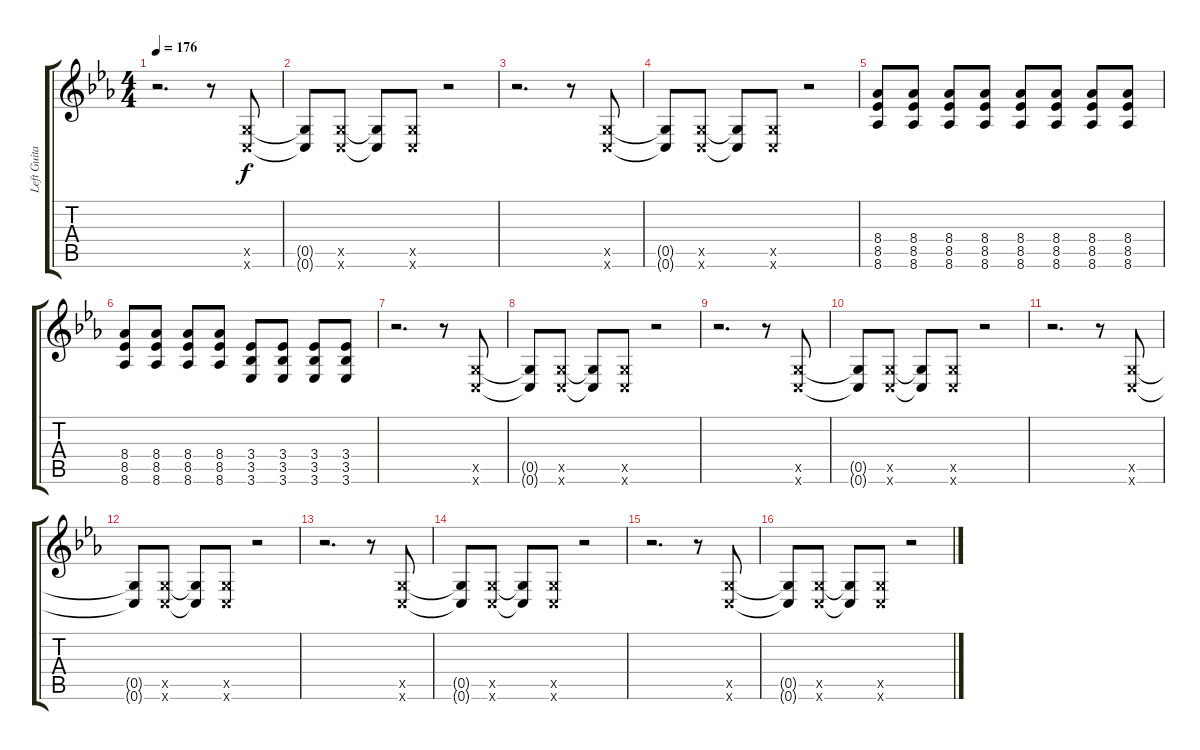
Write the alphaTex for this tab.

\track ("Left Guitar I" "Left Guita") {instrument overdrivenguitar}
\staff {score tabs}
\tuning (D4 A3 F3 C3 G2 C2) {hide}
\ts (4 4)
\tempo 176
\clef g2
\ks eb
r.2{d dy f volume 13} r.8 (0.5{x} 0.6{x}).8 |
(0.5{t} 0.6{t}).8 (0.5{x} 0.6{x}).8 (0.5{t} 0.6{t}).8 (0.5{x} 0.6{x}).8 r.2 |
r.2{d} r.8 (0.5{x} 0.6{x}).8 |
(0.5{t} 0.6{t}).8 (0.5{x} 0.6{x}).8 (0.5{t} 0.6{t}).8 (0.5{x} 0.6{x}).8 r.2 |
(8.4 8.5 8.6).8 (8.4 8.5 8.6).8 (8.4 8.5 8.6).8 (8.4 8.5 8.6).8 (8.4 8.5 8.6).8 (8.4 8.5 8.6).8 (8.4 8.5 8.6).8 (8.4 8.5 8.6).8 |
(8.4 8.5 8.6).8 (8.4 8.5 8.6).8 (8.4 8.5 8.6).8 (8.4 8.5 8.6).8 (3.4 3.5 3.6).8 (3.4 3.5 3.6).8 (3.4 3.5 3.6).8 (3.4 3.5 3.6).8 |
r.2{d} r.8 (0.5{x} 0.6{x}).8 |
(0.5{t} 0.6{t}).8 (0.5{x} 0.6{x}).8 (0.5{t} 0.6{t}).8 (0.5{x} 0.6{x}).8 r.2 |
r.2{d} r.8 (0.5{x} 0.6{x}).8 |
(0.5{t} 0.6{t}).8 (0.5{x} 0.6{x}).8 (0.5{t} 0.6{t}).8 (0.5{x} 0.6{x}).8 r.2 |
r.2{d} r.8 (0.5{x} 0.6{x}).8 |
(0.5{t} 0.6{t}).8 (0.5{x} 0.6{x}).8 (0.5{t} 0.6{t}).8 (0.5{x} 0.6{x}).8 r.2 |
r.2{d} r.8 (0.5{x} 0.6{x}).8 |
(0.5{t} 0.6{t}).8 (0.5{x} 0.6{x}).8 (0.5{t} 0.6{t}).8 (0.5{x} 0.6{x}).8 r.2 |
r.2{d} r.8 (0.5{x} 0.6{x}).8 |
(0.5{t} 0.6{t}).8 (0.5{x} 0.6{x}).8 (0.5{t} 0.6{t}).8 (0.5{x} 0.6{x}).8 r.2
